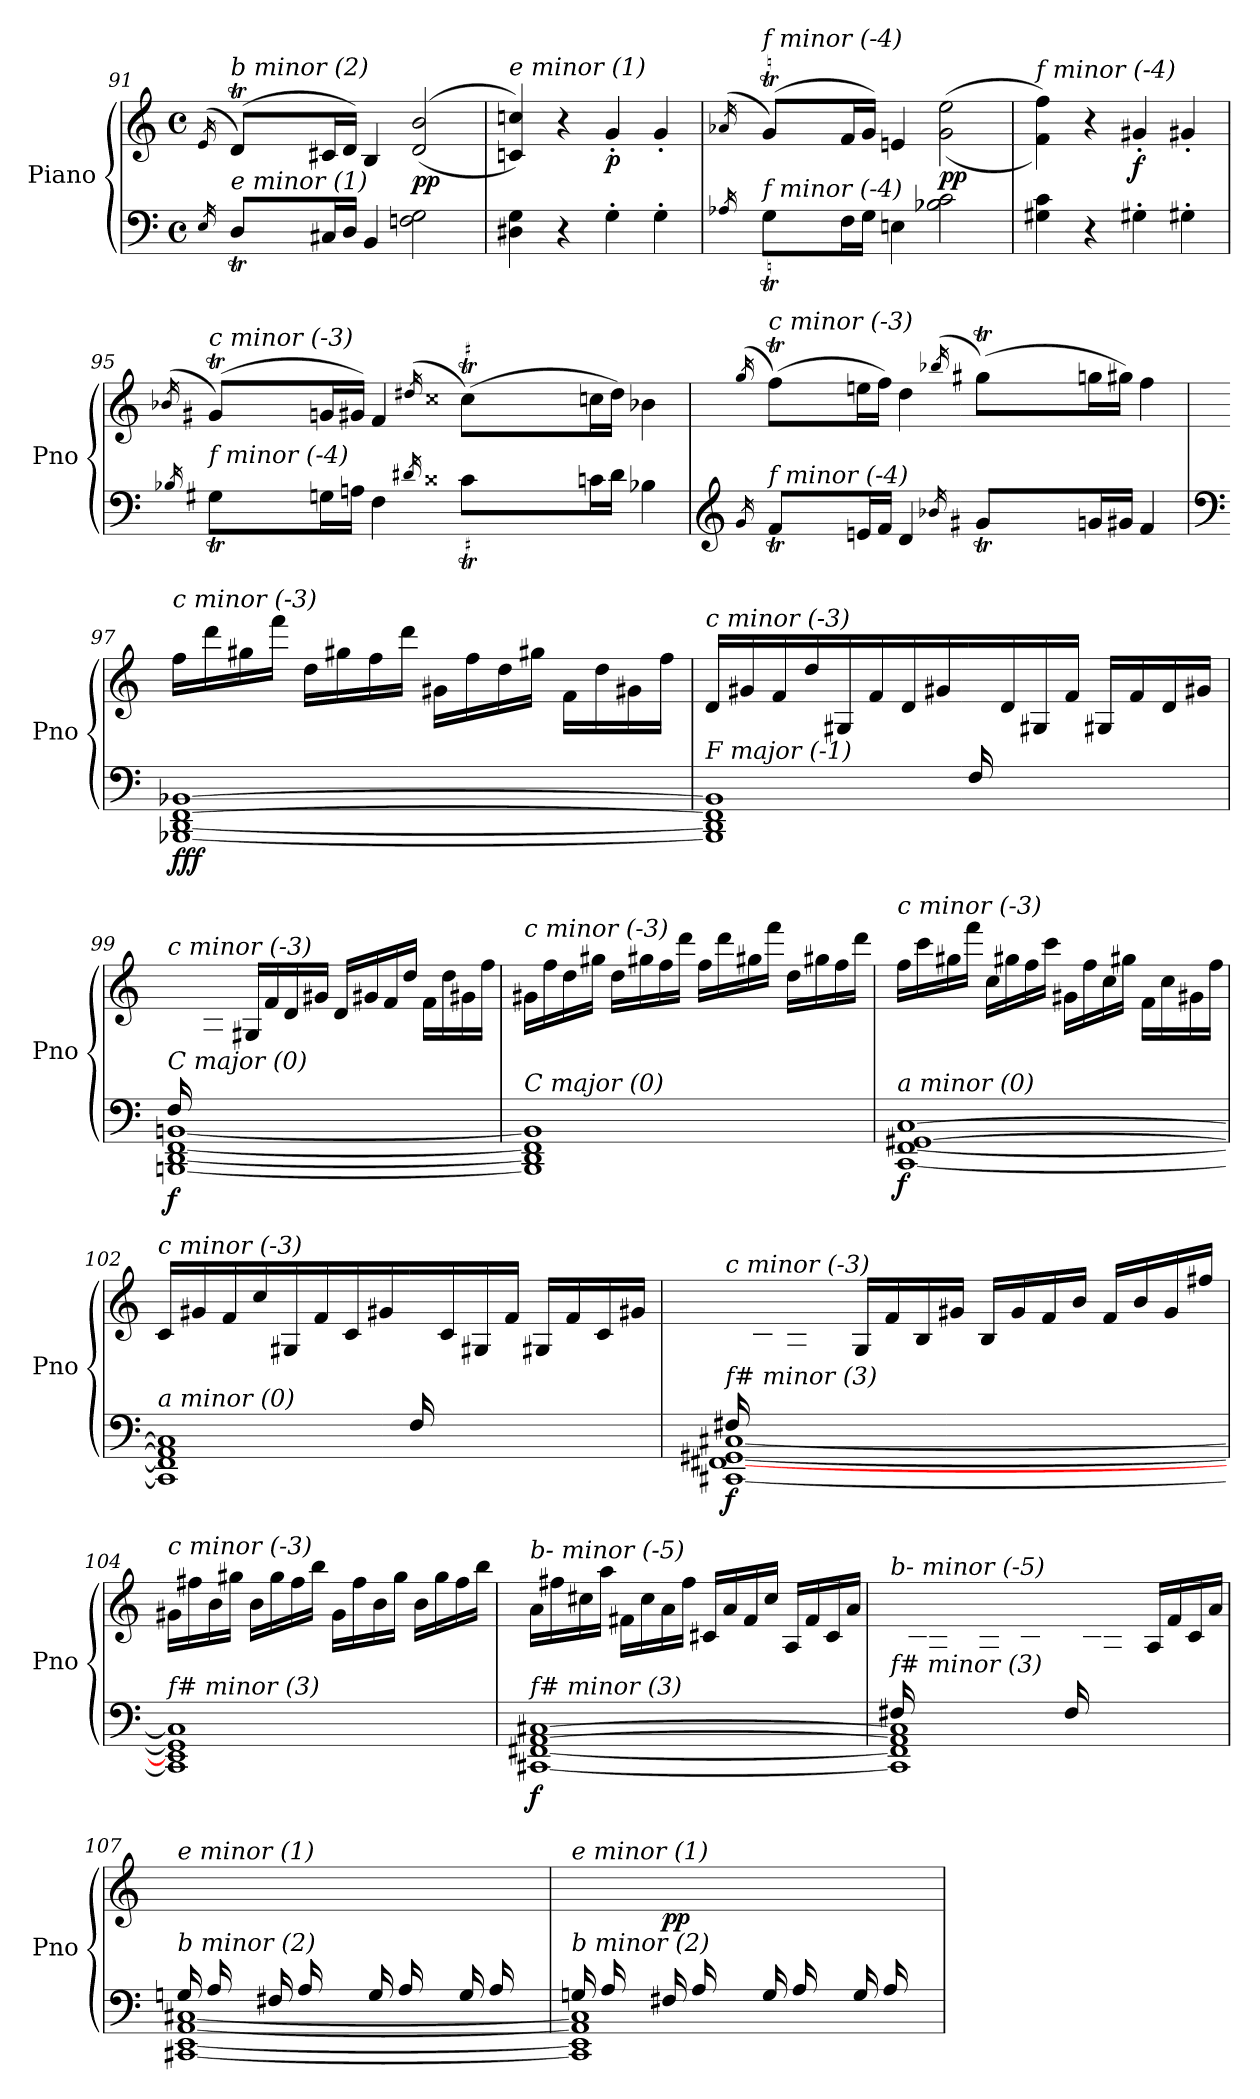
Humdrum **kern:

**kern	**kern	**dynam
*part1	*part1	*part1
*staff2	*staff1	*staff1/2
*I"Piano	*	*
*I'Pno	*	*
*clefF4	*clefG2	*
*k[]	*k[]	*
*M4/4	*M4/4	*
*met(c)	*met(c)	*
=91	=91	=91
*^	*	*
.	16qE/	(16qe/	.
*	*^	*^	*
*	*	*	*	*^	*
!	!	!	!LO:TX:i:t=b minor (2)	!	!	!
!LO:TX:i:t=e minor (1)	!	!	!	!	!	!
8ryy	8DT/L	32Eyy	(8dT/L)	32eyy	8ryy	.
.	.	32Dyy	.	32dyy	.	.
.	.	32Eyy	.	32eyy	.	.
.	.	32Dyy	.	32dyy	.	.
2..ryy	16C#X/L	2..ryy	16c#X/L	2..ryy	2..ryy	.
.	16D/JJ	.	16d/JJ)	.	.	.
.	4BB/	.	4B/	.	.	.
!	!	!	!	!	!	!LO:DY:b
.	2Fn\ 2G\	.	((2d/ 2b/	.	.	pp
*	*v	*v	*	*	*	*
*	*	*v	*v	*v	*
=92	=92	=92	=92
!	!	!LO:TX:i:t=e minor (1)	!
!LO:TX:i:t=e minor (1)	!	!	!
*v	*v	*	*
4D#Xi\ 4G\	4cn/ 4ccn/))	.
4r	4r	.
!	!	!LO:DY:b
4G'\	4g'/	p
4G'\	4g'/	.
=93	=93	=93
*^	*	*
.	16qA-Xj/	(16qa-Xj/	.
*	*^	*^	*
*	*	*	*	*^	*
!	!	!	!LO:TX:i:t=f minor (-4)	!	!	!
!LO:TX:i:t=f minor (-4)	!	!	!	!	!	!
8ryy	8GT\L	32A-jyy	(8gT/L)	32a-jyy	8ryy	.
.	.	32Gyy	.	32gyy	.	.
.	.	32A-jyy	.	32a-jyy	.	.
.	.	32Gyy	.	32gyy	.	.
2..ryy	16F\L	2..ryy	16f/L	2..ryy	2..ryy	.
.	16G\JJ	.	16g/JJ)	.	.	.
.	4En\	.	4en/	.	.	.
!	!	!	!	!	!	!LO:DY:b
.	2B-X\ 2c\	.	(>(2g\ 2ee\	.	.	pp
*	*v	*v	*	*	*	*
*	*	*v	*v	*v	*
=94	=94	=94	=94
!	!	!LO:TX:i:t=f minor (-4)	!
!LO:TX:i:t=f minor (-4)	!	!	!
*v	*v	*	*
4G#Xi\ 4c\	4f\ 4ff\))	.
4r	4r	.
!	!	!LO:DY:b
4G#X'i\	4g#X'i/	f
4G#X'i\	4g#X'i/	.
!!LO:PB:g=z
=95	=95	=95
*^	*	*
.	16qB-X/	(16qb-X/	.
*	*^	*^	*
*	*	*	*	*^	*
!	!	!	!LO:TX:i:t=c minor (-3)	!	!	!
!LO:TX:i:t=f minor (-4)	!	!	!	!	!	!
8ryy	8G#Xti\L	32B-yy	(8g#Xti/L)	32b-yy	8ryy	.
.	.	32G#Xiyy	.	32g#Xiyy	.	.
.	.	32B-yy	.	32b-yy	.	.
.	.	32A-jyy	.	32a-jyy	.	.
4.ryy	16G\L	4.ryy	16g/L	4.ryy	4.ryy	.
.	16An\JJ	.	16g#Xi/JJ)	.	.	.
.	4F\	.	4f/	.	.	.
.	16qd#Xi/	.	(16qdd#Xi/	.	.	.
8ryy	8c##XtZ\L	32d#Xiyy	(>8cc##XtZ\L)	32dd#Xiyy	8ryy	.
.	.	32c##XZyy	.	32cc##XZyy	.	.
.	.	32d#Xiyy	.	32dd#Xiyy	.	.
.	.	32dyy	.	32ddyy	.	.
4.ryy	16c\L	4.ryy	16cc\L	4.ryy	4.ryy	.
.	16d\JJ	.	16dd\JJ)	.	.	.
.	4B-X\	.	4b-X\	.	.	.
=96	=96	=96	=96	=96	=96	=96
*clefG2	*	*	*	*	*	*
.	16qg/	.	(16qgg/	.	.	.
!	!	!	!LO:TX:i:t=c minor (-3)	!	!	!
!LO:TX:i:t=f minor (-4)	!	!	!	!	!	!
8ryy	8fT/L	32gyy	(>8ffT\L)	32ggyy	8ryy	.
.	.	32fyy	.	32ffyy	.	.
.	.	32gyy	.	32ggyy	.	.
.	.	32fyy	.	32ffyy	.	.
4.ryy	16en/L	4.ryy	16een\L	4.ryy	4.ryy	.
.	16f/JJ	.	16ff\JJ)	.	.	.
.	4d/	.	4dd\	.	.	.
.	16qb-X/	.	(16qbb-X/	.	.	.
8ryy	8g#Xti/L	32b-yy	(>8gg#Xti\L)	32bb-yy	8ryy	.
.	.	32g#Xiyy	.	32gg#Xiyy	.	.
.	.	32b-yy	.	32bb-yy	.	.
.	.	32a-jyy	.	32aa-jyy	.	.
4.ryy	16g/L	4.ryy	16gg\L	4.ryy	4.ryy	.
.	16g#Xi/JJ	.	16gg#Xi\JJ)	.	.	.
.	4f/	.	4ff\	.	.	.
*v	*v	*v	*	*	*	*
*	*v	*v	*v	*
!!LO:LB:g=z
=97	=97	=97
*clefF4	*	*
*^	*	*
!	!	!LO:TX:i:t=c minor (-3)	!
!LO:TX:i:t=F major (-1)	!	!	!
!	!	!	!LO:DY:b=2
!	!	!	!LO:DY:n=1:b
*v	*v	*	*
[1BBB-X [1DD [1FF [1BB-X	16ff\LL	f ff
.	16ddd\	.
.	16gg#Xi\	.
.	16fff\JJ	.
.	16dd\LL	.
.	16gg#Xi\	.
.	16ff\	.
.	16ddd\JJ	.
.	16g#Xi\LL	.
.	16ff\	.
.	16dd\	.
.	16gg#Xi\JJ	.
.	16f\LL	.
.	16dd\	.
.	16g#Xi\	.
.	16ff\JJ	.
=98	=98	=98
*^	*	*
!	!	!LO:TX:i:t=c minor (-3)	!
!LO:TX:i:t=F major (-1)	!	!	!
2ryy	1BBB-] 1DD] 1FF] 1BB-]	16d/LL	.
.	.	16g#Xi/	.
.	.	16f/	.
.	.	16dd/JJ	.
.	.	16G#Xi/LL	.
.	.	16f/	.
.	.	16d/	.
.	.	16g#Xi/JJ	.
16F/LL	.	16ryy	.
4..ryy	.	16d/	.
.	.	16G#Xi/	.
.	.	16f/JJ	.
.	.	16G#Xi/LL	.
.	.	16f/	.
.	.	16d/	.
.	.	16g#Xi/JJ	.
!!LO:LB:g=z
=99	=99	=99	=99
!	!	!LO:TX:i:t=c minor (-3)	!
!LO:TX:i:t=C major (0)	!	!	!
!	!	!	!LO:DY:b=2
16F/LL	[1BBBn [1DD [1FF [1BBn	16ryy	f
2...ryy	.	16d/	.
.	.	16G#Xi/	.
.	.	16f/JJ	.
.	.	16G#Xi/LL	.
.	.	16f/	.
.	.	16d/	.
.	.	16g#Xi/JJ	.
.	.	16d/LL	.
.	.	16g#Xi/	.
.	.	16f/	.
.	.	16dd/JJ	.
.	.	16f\LL	.
.	.	16dd\	.
.	.	16g#Xi\	.
.	.	16ff\JJ	.
*v	*v	*	*
=100	=100	=100
!	!LO:TX:i:t=c minor (-3)	!
!LO:TX:i:t=C major (0)	!	!
1BBBn] 1DD] 1FF] 1BBn]	16g#Xi\LL	.
.	16ff\	.
.	16dd\	.
.	16gg#Xi\JJ	.
.	16dd\LL	.
.	16gg#Xi\	.
.	16ff\	.
.	16ddd\JJ	.
.	16ff\LL	.
.	16ddd\	.
.	16gg#Xi\	.
.	16fff\JJ	.
.	16dd\LL	.
.	16gg#Xi\	.
.	16ff\	.
.	16ddd\JJ	.
!!LO:LB:g=z
=101	=101	=101
!	!LO:TX:i:t=c minor (-3)	!
!LO:TX:i:t=a minor (0)	!	!
!	!	!LO:DY:b=2
[1CC [1FF [1GG#Xi [1C	16ff\LL	f
.	16ccc\	.
.	16gg#Xi\	.
.	16fff\JJ	.
.	16cc\LL	.
.	16gg#Xi\	.
.	16ff\	.
.	16ccc\JJ	.
.	16g#Xi\LL	.
.	16ff\	.
.	16cc\	.
.	16gg#Xi\JJ	.
.	16f\LL	.
.	16cc\	.
.	16g#Xi\	.
.	16ff\JJ	.
=102	=102	=102
*^	*	*
!	!	!LO:TX:i:t=c minor (-3)	!
!LO:TX:i:t=a minor (0)	!	!	!
2ryy	1CC] 1FF] 1AA-] 1C]	16c/LL	.
.	.	16g#Xi/	.
.	.	16f/	.
.	.	16cc/JJ	.
.	.	16G#Xi/LL	.
.	.	16f/	.
.	.	16c/	.
.	.	16g#Xi/JJ	.
16F/LL	.	16ryy	.
4..ryy	.	16c/	.
.	.	16G#Xi/	.
.	.	16f/JJ	.
.	.	16G#Xi/LL	.
.	.	16f/	.
.	.	16c/	.
.	.	16g#Xi/JJ	.
!!LO:LB:g=z
=103	=103	=103	=103
!	!	!LO:TX:i:t=c minor (-3)	!
!LO:TX:i:t=f# minor (3)	!	!	!
!	!	!	!LO:DY:b=2
16F#Xi/LL	[1CC#X [1FF#Xi [1GG#X [1C#X	16ryy	f
2...ryy	.	16B/	.
.	.	16G#X/	.
.	.	16f#Xi/JJ	.
.	.	16G#/LL	.
.	.	16f#i/	.
.	.	16B/	.
.	.	16g#X/JJ	.
.	.	16B/LL	.
.	.	16g#/	.
.	.	16f#i/	.
.	.	16b/JJ	.
.	.	16f#i/LL	.
.	.	16b/	.
.	.	16g#/	.
.	.	16ff#Xi/JJ	.
*v	*v	*	*
=104	=104	=104
!	!LO:TX:i:t=c minor (-3)	!
!LO:TX:i:t=f# minor (3)	!	!
1CC#] 1EE#] 1GG#] 1C#]	16g#X\LL	.
.	16ff#Xi\	.
.	16b\	.
.	16gg#X\JJ	.
.	16b\LL	.
.	16gg#\	.
.	16ff#i\	.
.	16bb\JJ	.
.	16g#\LL	.
.	16ff#i\	.
.	16b\	.
.	16gg#\JJ	.
.	16b\LL	.
.	16gg#\	.
.	16ff#i\	.
.	16bb\JJ	.
!!LO:LB:g=z
=105	=105	=105
!	!LO:TX:i:t=b- minor (-5)	!
!LO:TX:i:t=f# minor (3)	!	!
!	!	!LO:DY:b=2
[1CC#X [1FF#X [1AA [1C#X	16a\LL	f
.	16ff#X\	.
.	16cc#X\	.
.	16aa\JJ	.
.	16f#X\LL	.
.	16cc#\	.
.	16a\	.
.	16ff#\JJ	.
.	16c#X/LL	.
.	16a/	.
.	16f#/	.
.	16cc#/JJ	.
.	16A/LL	.
.	16f#/	.
.	16c#/	.
.	16a/JJ	.
=106	=106	=106
*^	*	*
!	!	!LO:TX:i:t=b- minor (-5)	!
!LO:TX:i:t=f# minor (3)	!	!	!
16F#X/LL	1CC#] 1FF#] 1AA] 1C#]	16ryy	.
4..ryy	.	16c#X/	.
.	.	16A/	.
.	.	16f#X/JJ	.
.	.	16A/LL	.
.	.	16f#/	.
.	.	16c#/	.
.	.	16a/JJ	.
16F#/LL	.	16ryy	.
4..ryy	.	16c#/	.
.	.	16A/	.
.	.	16f#/JJ	.
.	.	16A/LL	.
.	.	16f#/	.
.	.	16c#/	.
.	.	16a/JJ	.
!!LO:PB:g=z
=107	=107	=107	=107
!	!	!LO:TX:i:t=e minor (1)	!
!LO:TX:i:t=b minor (2)	!	!	!
16Gn/LL	[1CC#X [1EE [1AA [1C#X	16ryy	.
!	!	!	!LO:DY:a
16A/	.	16ryy	other-dynamics
8ryy	.	16e/	.
.	.	16g/JJ	.
16F#X/LL	.	8ryy	.
16A/	.	.	.
8ryy	.	16d#X/	.
.	.	16f#X/JJ	.
16G/LL	.	8ryy	.
16A/	.	.	.
8ryy	.	16e/	.
.	.	16g/JJ	.
16G/LL	.	8ryy	.
16A/	.	.	.
8ryy	.	16e/	.
.	.	16g/JJ	.
=108	=108	=108	=108
!	!	!LO:TX:i:t=e minor (1)	!
!LO:TX:i:t=b minor (2)	!	!	!
16Gn/LL	1CC#] 1EE] 1AA] 1C#]	8ryy	.
16A/	.	.	.
8ryy	.	16e/	.
.	.	16g/JJ	.
!	!	!	!LO:DY:b
16F#X/LL	.	8ryy	pp
16A/	.	.	.
8ryy	.	16d#X/	.
.	.	16f#X/JJ	.
16G/LL	.	8ryy	.
16A/	.	.	.
8ryy	.	16e/	.
.	.	16g/JJ	.
16G/LL	.	8ryy	.
16A/	.	.	.
8ryy	.	16e/	.
.	.	16g/JJ	.
*v	*v	*	*
=	=	=
*-	*-	*-
